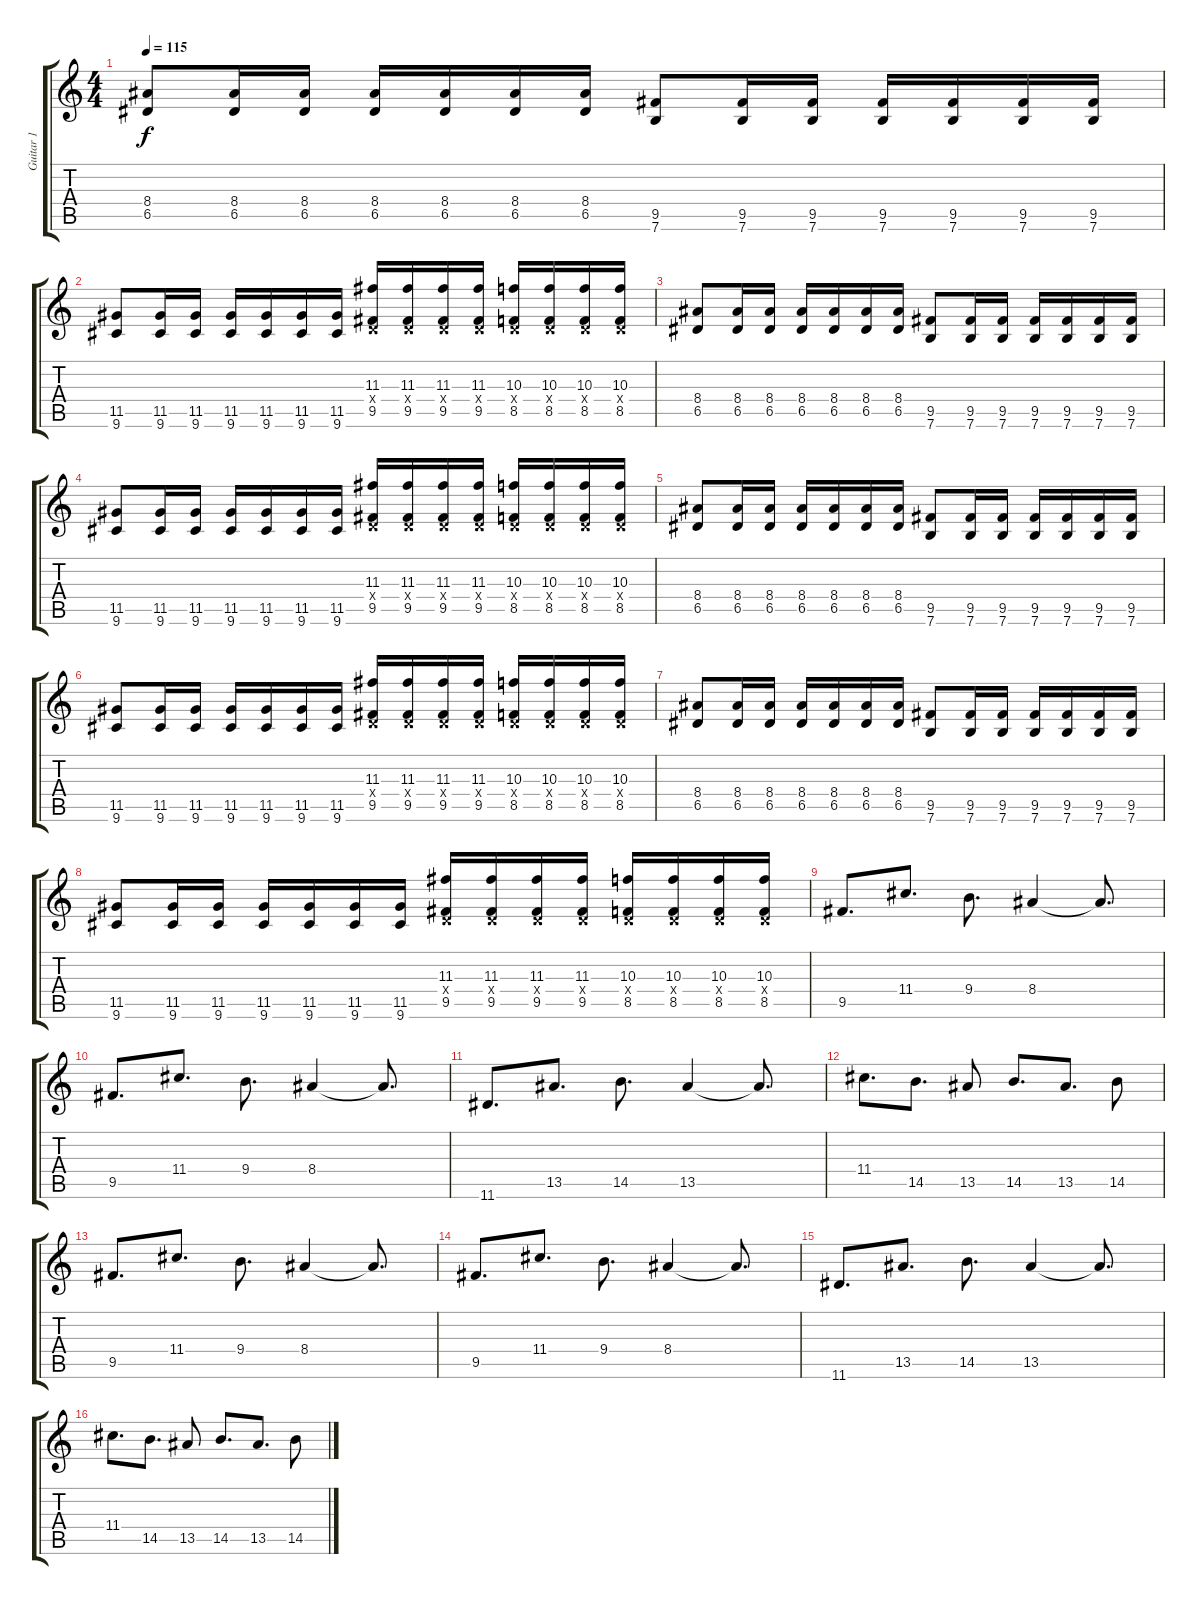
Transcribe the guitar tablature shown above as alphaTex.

\track ("Guitar 1" "Guitar 1") {instrument distortionguitar}
\staff {score tabs}
\tuning (E4 B3 G3 D3 A2 E2) {hide}
\ts (4 4)
\tempo 115
\clef g2
\ks c
(8.4 6.5).8{dy f} (8.4 6.5).16 (8.4 6.5).16 (8.4 6.5).16 (8.4 6.5).16 (8.4 6.5).16 (8.4 6.5).16 (9.5 7.6).8 (9.5 7.6).16 (9.5 7.6).16 (9.5 7.6).16 (9.5 7.6).16 (9.5 7.6).16 (9.5 7.6).16 |
(11.5 9.6).8 (11.5 9.6).16 (11.5 9.6).16 (11.5 9.6).16 (11.5 9.6).16 (11.5 9.6).16 (11.5 9.6).16 (11.3 0.4{x} 9.5).16 (11.3 0.4{x} 9.5).16 (11.3 0.4{x} 9.5).16 (11.3 0.4{x} 9.5).16 (10.3 0.4{x} 8.5).16 (10.3 0.4{x} 8.5).16 (10.3 0.4{x} 8.5).16 (10.3 0.4{x} 8.5).16 |
(8.4 6.5).8 (8.4 6.5).16 (8.4 6.5).16 (8.4 6.5).16 (8.4 6.5).16 (8.4 6.5).16 (8.4 6.5).16 (9.5 7.6).8 (9.5 7.6).16 (9.5 7.6).16 (9.5 7.6).16 (9.5 7.6).16 (9.5 7.6).16 (9.5 7.6).16 |
(11.5 9.6).8 (11.5 9.6).16 (11.5 9.6).16 (11.5 9.6).16 (11.5 9.6).16 (11.5 9.6).16 (11.5 9.6).16 (11.3 0.4{x} 9.5).16 (11.3 0.4{x} 9.5).16 (11.3 0.4{x} 9.5).16 (11.3 0.4{x} 9.5).16 (10.3 0.4{x} 8.5).16 (10.3 0.4{x} 8.5).16 (10.3 0.4{x} 8.5).16 (10.3 0.4{x} 8.5).16 |
(8.4 6.5).8 (8.4 6.5).16 (8.4 6.5).16 (8.4 6.5).16 (8.4 6.5).16 (8.4 6.5).16 (8.4 6.5).16 (9.5 7.6).8 (9.5 7.6).16 (9.5 7.6).16 (9.5 7.6).16 (9.5 7.6).16 (9.5 7.6).16 (9.5 7.6).16 |
(11.5 9.6).8 (11.5 9.6).16 (11.5 9.6).16 (11.5 9.6).16 (11.5 9.6).16 (11.5 9.6).16 (11.5 9.6).16 (11.3 0.4{x} 9.5).16 (11.3 0.4{x} 9.5).16 (11.3 0.4{x} 9.5).16 (11.3 0.4{x} 9.5).16 (10.3 0.4{x} 8.5).16 (10.3 0.4{x} 8.5).16 (10.3 0.4{x} 8.5).16 (10.3 0.4{x} 8.5).16 |
(8.4 6.5).8 (8.4 6.5).16 (8.4 6.5).16 (8.4 6.5).16 (8.4 6.5).16 (8.4 6.5).16 (8.4 6.5).16 (9.5 7.6).8 (9.5 7.6).16 (9.5 7.6).16 (9.5 7.6).16 (9.5 7.6).16 (9.5 7.6).16 (9.5 7.6).16 |
(11.5 9.6).8 (11.5 9.6).16 (11.5 9.6).16 (11.5 9.6).16 (11.5 9.6).16 (11.5 9.6).16 (11.5 9.6).16 (11.3 0.4{x} 9.5).16 (11.3 0.4{x} 9.5).16 (11.3 0.4{x} 9.5).16 (11.3 0.4{x} 9.5).16 (10.3 0.4{x} 8.5).16 (10.3 0.4{x} 8.5).16 (10.3 0.4{x} 8.5).16 (10.3 0.4{x} 8.5).16 |
9.5.8{d} 11.4.8{d} 9.4.8{d} 8.4.4 8.4{t}.8{d} |
9.5.8{d} 11.4.8{d} 9.4.8{d} 8.4.4 8.4{t}.8{d} |
11.6.8{d} 13.5.8{d} 14.5.8{d} 13.5.4 13.5{t}.8{d} |
11.4.8{d} 14.5.8{d} 13.5.8 14.5.8{d} 13.5.8{d} 14.5.8 |
9.5.8{d} 11.4.8{d} 9.4.8{d} 8.4.4 8.4{t}.8{d} |
9.5.8{d} 11.4.8{d} 9.4.8{d} 8.4.4 8.4{t}.8{d} |
11.6.8{d} 13.5.8{d} 14.5.8{d} 13.5.4 13.5{t}.8{d} |
11.4.8{d} 14.5.8{d} 13.5.8 14.5.8{d} 13.5.8{d} 14.5.8
